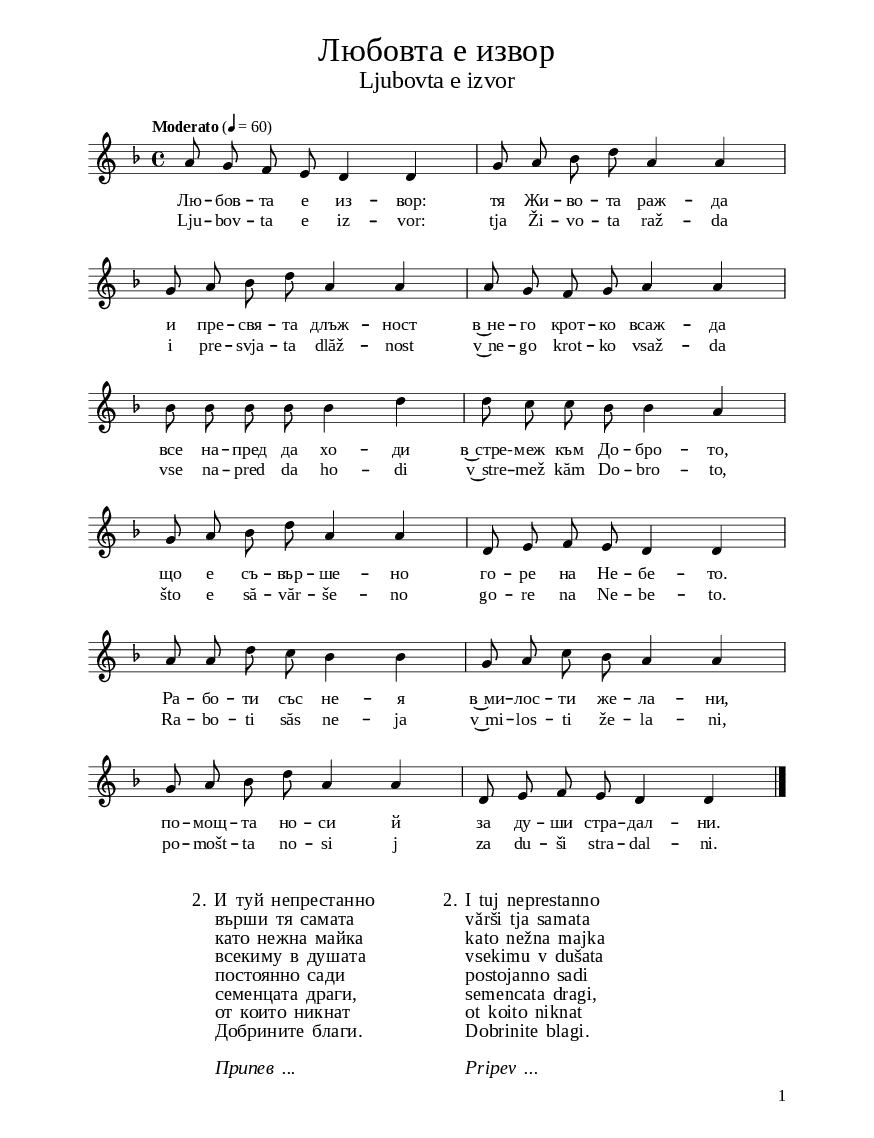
\version "2.24.1"

% include paper part and global functions
\include "include/globals.ily"

\bookpart {
  \label #'ref026
  \tocItem \markup "Любовта е извор – Ljubovta e izvor"
  \include "include/bookpart-paper.ily"
  \score {
    \include "include/score-layout.ily"

    \new Voice \absolute {
      \clef treble
      \key d \minor
      \time 4/4
      \tempoFunc "Moderato" 4 "60"
      \autoBeamOff
      a'8 g'8 f'8 e'8 d'4 d'4|g'8 a'8 bes'8 d''8 a'4 a'4 | \break
      g'8 a'8 bes'8 d''8 a'4 a'4 | a'8 g'8 f'8 g'8 a'4 a'4| \break
      bes'8 bes'8 bes'8 bes'8 bes'4 d''4 | d''8 c''8 c''8 bes'8 bes'4 a'4 | \break
      g'8 a'8 bes'8 d''8 a'4 a'4 | d'8 e'8 f'8 e'8 d'4 d'4 | \break
      a'8 a'8 d''8 c''8 bes'4 bes'4 | g'8 a'8 c''8 bes'8 a'4 a'4| \break
      g'8 a'8 bes'8 d''8 a'4 a'4 | d'8 e'8 f'8 e'8 d'4 d'4 | \bar "|." \break
    }

    \addlyrics {
      Лю -- бов -- та е из -- вор: тя Жи -- во -- та раж -- да
      и пре -- свя -- та длъж -- ност в~не -- го крот -- ко всаж -- да
      все на -- пред да хо -- ди "в~стре-" -- меж към До -- бро -- то,
      що е съ -- вър -- ше -- но го -- ре на Не -- бе -- то.
      Ра -- бо -- ти със не -- я в~ми -- лос -- ти же -- ла -- ни,
      по -- мощ -- та но -- си й за ду -- ши стра -- дал -- ни.
    }

 \addlyrics {
      Lju -- bov -- ta e iz -- vor: tja Ži -- vo -- ta raž -- da
      i pre -- svja -- ta dlăž -- nost v~ne -- go krot -- ko vsaž -- da
      vse na -- pred da ho -- di v~stre -- mež kăm Do -- bro -- to,
      što e să -- văr -- še -- no go -- re na Ne -- be -- to.
      Ra -- bo -- ti săs ne -- ja v~mi -- los -- ti že -- la -- ni,
      po -- mošt -- ta no -- si j za du -- ši stra -- dal -- ni.
    }

    \header {
      title = \titleFunc "Любовта е извор" "Ljubovta e izvor"
    }

    \midi{}

  } % score

  \markup \fontsize #+1.7 {
    \hspace #10
    \override #'(baseline-skip . 1.8)
    \column {

      \line { 2. И туй непрестанно  }
      \line {   "   " върши тя самата }
      \line {   "   " като нежна майка }
      \line {   "   " всекиму в душата  }
      \line {   "   " постоянно сади}
      \line {   "   " семенцата драги,}
      \line {   "   " от които никнат}
      \line {   "   " Добрините благи.}
      \line { " " }
      \line { "   " \italic {Припев ...} }

     
    }

    \hspace #6
    \override #'(baseline-skip . 1.8)
     \column {

      \line { 2. I tuj neprestanno  }
      \line {   "   " vărši tja samata }
      \line {   "   " kato nežna majka }
      \line {   "   " vsekimu v dušata  }
      \line {   "   " postojanno sadi}
      \line {   "   " semencata dragi,}
      \line {   "   " ot koito niknat}
      \line {   "   " Dobrinite blagi.}
      \line { " " }
      \line { "   " \italic {Pripev ...} }

     
    } %column
  } % markup
  
 \pageBreak
  \markup \fontsize #+1.7 {
    \hspace #10
    \override #'(baseline-skip . 1.8)
    \column {
      \line { 3. Таз велика тайна }
      \line {   "   " кой добре разбира, }
      \line {   "   " свойта душа мила }
      \line {   "   " сутрина разкрива, }
      \line {   "   " както кринът бели}
      \line {   "   "на роса небесна}
      \line {   "   "и на слънчевата}
      \line {   "   "светлина чудесна.}
      \line { " " }
      \line { "   " \italic {Припев ...} }
      \line { " " }
      \line { 4. Слънцето, което }
      \line {   "   " оживотворява, }
      \line {   "   " овреме човека}
      \line {   "   " топло озарява, }
      \line {   "   "буди и възраства}
      \line {   "   "в него семенцата}
      \line {   "   "и му пълни тайно}
      \line {   "   "с Добрини душата.}
      \line { " " }
      \line { "   " \italic {Припев ...} }
      \line { " " }
      \line { 5. Плодове тъй сладки, }
      \line {   "   " в Любовта узрели, }
      \line {   "   "най-блажен ще бъде}
      \line {   "   "тоз, който ви вкуси.}
      \line {   "   "В жилища небесни}
      \line {   "   "вечно ще живее,}
      \line {   "   "пред престола Божи}
      \line {   "   "песни ще да пее.}
    }

    \hspace #6
    \override #'(baseline-skip . 1.8)
     \column {
      \line { 3. Taz velika tajna }
      \line {   "   " koj dobre razbira, }
      \line {   "   " svojta duša mila }
      \line {   "   " sutrina razkriva, }
      \line {   "   " kakto krinăt beli}
      \line {   "   "na rosa nebesna}
      \line {   "   "i na slănčevata}
      \line {   "   "svetlina čudesna.}
      \line { " " }
      \line { "   " \italic {Pripev ...} }
      \line { " " }
      \line { 4. Slănceto, koeto }
      \line {   "   " oživotvorjava, }
      \line {   "   " ovreme čoveka}
      \line {   "   " toplo ozarjava, }
      \line {   "   "budi i văzrastva}
      \line {   "   "v nego semencata}
      \line {   "   "i mu pălni tajno}
      \line {   "   "s Dobrini dušata.}
      \line { " " }
      \line { "   " \italic {Pripev ...} }
      \line { " " }
      \line { 5. Plodove tăj sladki, }
      \line {   "   " v Ljubovta uzreli, }
      \line {   "   "naj-blažen šte băde}
      \line {   "   "toz, kojto vi vkusi.}
      \line {   "   "V žilišta nebesni}
      \line {   "   "večno šte živee,}
      \line {   "   "pred prestola Boži}
      \line {   "   "pesni šte da pee.}
    } %column
  } % markup

\markup \empty-two

  % include foreign translation(s) of the song
  \version "2.18.2"

\markup \fill-line { \fontsize #6 "Die Liebe ist eine Quelle" }
\markup \fontsize #+2.0 {
    \hspace #14
    \vspace #0.5
    \override #'(baseline-skip . 1.8)
    
         \column {
    
       \line { " " }
  
 \line {   1. Die Liebe ist eine Quelle, }

  \line {   "   "sie gebiert das Leben}

  \line {   "   "und sät sanft in ihm eine allheilige Pflicht:}

  \line {   "   "auf dass wir immer vorwärts schreiten, }

  \line {   "   "im Streben nach dem Guten,}

  \line {   "   "das oben im Himmel }

  \line {   "   "vollkommen ist. }


\line { " " }
       \line { "   " \italic { Refrain:}  }
       

  \line {   "   "Arbeite mit ihr, }

  \line {   "   "in der gewünschten Barmherzigkeit,}

  \line {   "   "und bringe ihre Hilfe}
 
  \line {   "   "für die leidenden Seelen.}

\line { " " }

  \line {   2. Dies vollbringt sie selbst unaufhörlich}

  \line {   "   "wie eine zärtliche Mutter}

  \line {   "   "in jedermanns Seele --}

  \line {   "   "sie sät immerdar}

  \line {   "   "die lieben Samenkörner,}

  \line {   "   "aus denen die gütigen Wohltaten sprießen.}

\line { " " }
       \line { "   " \italic { Refrain ...}  }
       
       
\line { " " }
      

  \line {   3. Dieses große Geheimnis}

  \line {   "   "wer es gut versteht,}

  \line {   "   "öffnet morgens}

  \line {   "   "seine liebe Seele,}

  \line {   "   "wie die weiße Lilie}

  \line {   "   "vom himmlischen Tau}

  \line {   "   "und von dem wunderbaren Sonnenlicht.}

\line { " " }
       \line { "   " \italic { Refrain ...}  }
       
\line { " " }
      

  \line {   4. Die Sonne, die rechtzeitig den Menschen belebt,}

  \line {   "   "scheint warm, erweckt und lässt}

  \line {   "   "in ihm die Samenkörner gedeihen}

  \line {   "   "und füllt geheimnisvoll seine}

  \line {   "   "Seele mit Tugenden.}

\line { " " }
       \line { "   " \italic { Refrain ...}  }
       
\line { " " }
       


  \line {   5. Diese so süßen Früchte,}

  \line {   "   "in der Liebe gereift,}

  \line {   "   "am seligsten wird der sein,}

  \line {   "   "der sie kostet.}

  \line {   "   "In himmlischen Wohnstätten}

  \line {   "   "wird er ewig leben,}

  \line {   "   "vor dem Thron Gottes}

  \line {   "   "wird er Lieder singen. }

\line { " " }
       \line { "   " \italic { Refrain ...}  }

      
                
    }
}
       

  


} % bookpart
